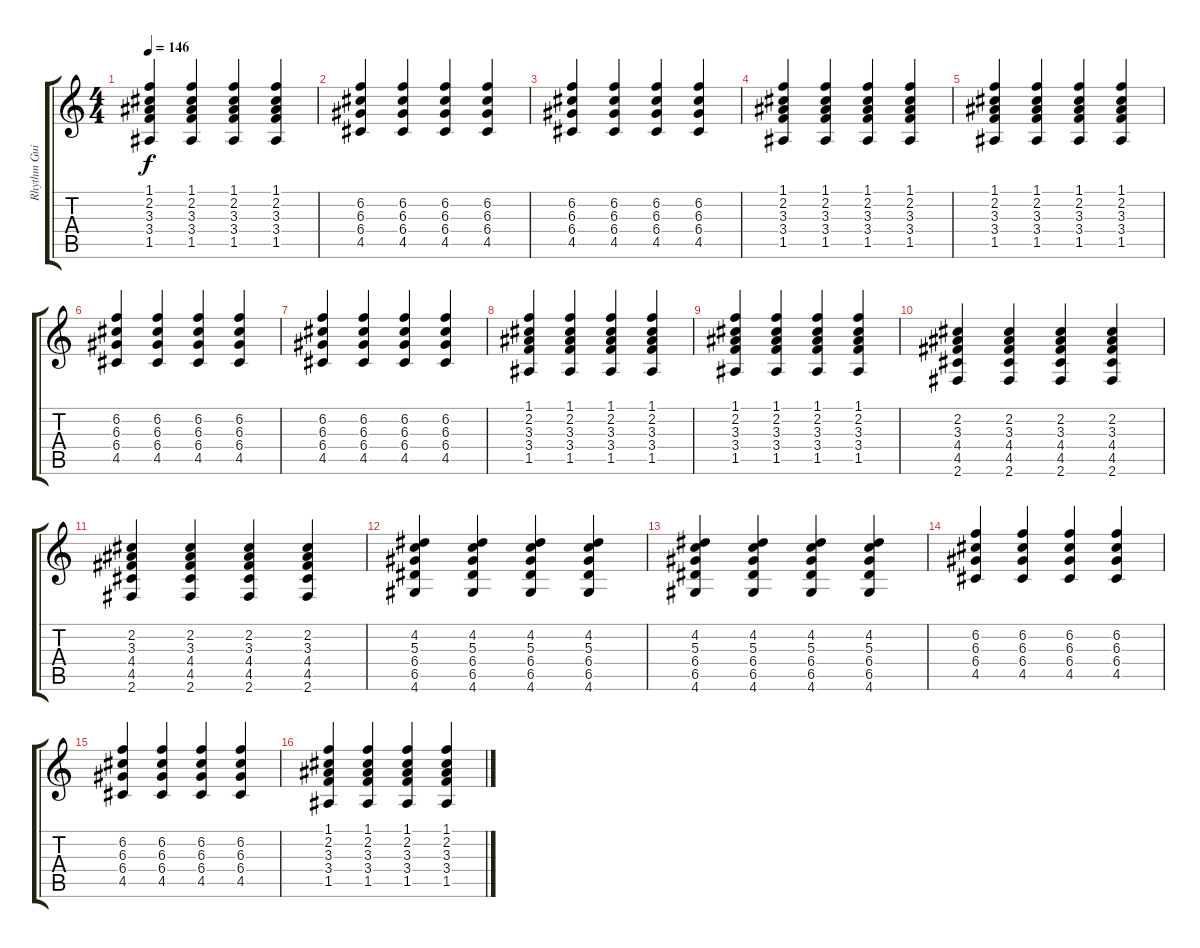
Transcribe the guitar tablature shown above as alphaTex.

\track ("Rhythm Guitar (Coyne)" "Rhythm Gui") {instrument overdrivenguitar}
\staff {score tabs}
\tuning (E4 B3 G3 D3 A2 E2) {hide}
\ts (4 4)
\tempo 146
\clef g2
\ks c
(1.1 2.2 3.3 3.4 1.5).4{dy f} (1.1 2.2 3.3 3.4 1.5).4 (1.1 2.2 3.3 3.4 1.5).4 (1.1 2.2 3.3 3.4 1.5).4 |
(6.2 6.3 6.4 4.5).4 (6.2 6.3 6.4 4.5).4 (6.2 6.3 6.4 4.5).4 (6.2 6.3 6.4 4.5).4 |
(6.2 6.3 6.4 4.5).4 (6.2 6.3 6.4 4.5).4 (6.2 6.3 6.4 4.5).4 (6.2 6.3 6.4 4.5).4 |
(1.1 2.2 3.3 3.4 1.5).4 (1.1 2.2 3.3 3.4 1.5).4 (1.1 2.2 3.3 3.4 1.5).4 (1.1 2.2 3.3 3.4 1.5).4 |
(1.1 2.2 3.3 3.4 1.5).4 (1.1 2.2 3.3 3.4 1.5).4 (1.1 2.2 3.3 3.4 1.5).4 (1.1 2.2 3.3 3.4 1.5).4 |
(6.2 6.3 6.4 4.5).4 (6.2 6.3 6.4 4.5).4 (6.2 6.3 6.4 4.5).4 (6.2 6.3 6.4 4.5).4 |
(6.2 6.3 6.4 4.5).4 (6.2 6.3 6.4 4.5).4 (6.2 6.3 6.4 4.5).4 (6.2 6.3 6.4 4.5).4 |
(1.1 2.2 3.3 3.4 1.5).4 (1.1 2.2 3.3 3.4 1.5).4 (1.1 2.2 3.3 3.4 1.5).4 (1.1 2.2 3.3 3.4 1.5).4 |
(1.1 2.2 3.3 3.4 1.5).4 (1.1 2.2 3.3 3.4 1.5).4 (1.1 2.2 3.3 3.4 1.5).4 (1.1 2.2 3.3 3.4 1.5).4 |
(2.2 3.3 4.4 4.5 2.6).4 (2.2 3.3 4.4 4.5 2.6).4 (2.2 3.3 4.4 4.5 2.6).4 (2.2 3.3 4.4 4.5 2.6).4 |
(2.2 3.3 4.4 4.5 2.6).4 (2.2 3.3 4.4 4.5 2.6).4 (2.2 3.3 4.4 4.5 2.6).4 (2.2 3.3 4.4 4.5 2.6).4 |
(4.2 5.3 6.4 6.5 4.6).4 (4.2 5.3 6.4 6.5 4.6).4 (4.2 5.3 6.4 6.5 4.6).4 (4.2 5.3 6.4 6.5 4.6).4 |
(4.2 5.3 6.4 6.5 4.6).4 (4.2 5.3 6.4 6.5 4.6).4 (4.2 5.3 6.4 6.5 4.6).4 (4.2 5.3 6.4 6.5 4.6).4 |
(6.2 6.3 6.4 4.5).4 (6.2 6.3 6.4 4.5).4 (6.2 6.3 6.4 4.5).4 (6.2 6.3 6.4 4.5).4 |
(6.2 6.3 6.4 4.5).4 (6.2 6.3 6.4 4.5).4 (6.2 6.3 6.4 4.5).4 (6.2 6.3 6.4 4.5).4 |
(1.1 2.2 3.3 3.4 1.5).4 (1.1 2.2 3.3 3.4 1.5).4 (1.1 2.2 3.3 3.4 1.5).4 (1.1 2.2 3.3 3.4 1.5).4
